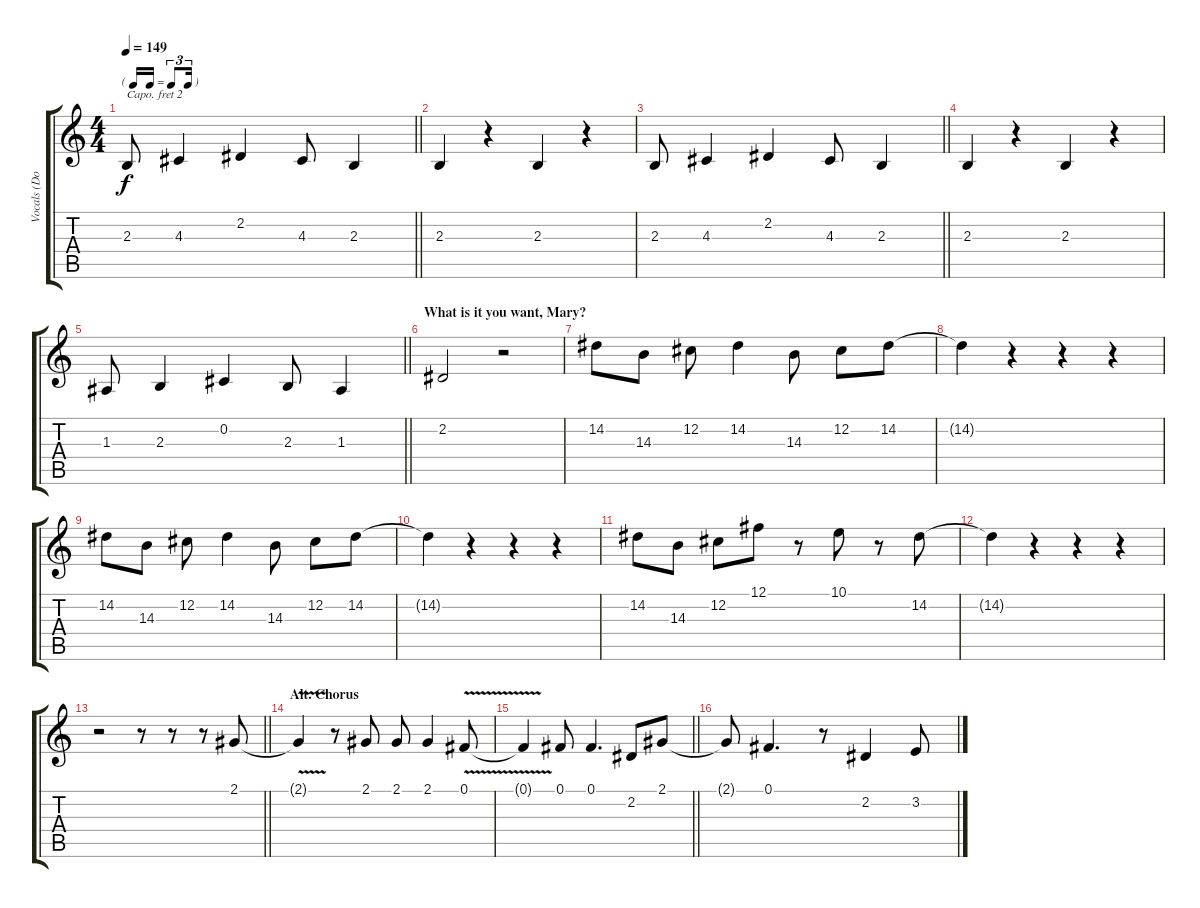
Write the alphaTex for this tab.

\track ("Vocals (Dougie)" "Vocals (Do") {instrument clarinet}
\staff {score tabs}
\capo 2
\tuning (E4 B3 G3 D3 A2 E2) {hide}
\ts (4 4)
\tf triplet16th
\tempo 149
\clef g2
\barLineRight lightlight
\ks c
2.3.8{dy f} 4.3.4 2.2.4 4.3.8 2.3.4 |
2.3.4 r.4 2.3.4 r.4 |
\barLineRight lightlight
2.3.8 4.3.4 2.2.4 4.3.8 2.3.4 |
2.3.4 r.4 2.3.4 r.4 |
\barLineRight lightlight
1.3.8 2.3.4 0.2.4 2.3.8 1.3.4 |
\section ("" "What is it you want, Mary?")
2.2.2 r.2 |
14.2.8 14.3.8 12.2.8 14.2.4 14.3.8 12.2.8 14.2.8 |
14.2{t}.4 r.4 r.4 r.4 |
14.2.8 14.3.8 12.2.8 14.2.4 14.3.8 12.2.8 14.2.8 |
14.2{t}.4 r.4 r.4 r.4 |
14.2.8 14.3.8 12.2.8 12.1.8 r.8 10.1.8 r.8 14.2.8 |
14.2{t}.4 r.4 r.4 r.4 |
\barLineRight lightlight
r.2 r.8 r.8 r.8 2.1.8 |
\section ("" "Alt. Chorus")
2.1{v t}.4 r.8 2.1.8 2.1.8 2.1.4 0.1{v}.8 |
\barLineRight lightlight
0.1{t}.4 0.1.8 0.1.4{d} 2.2.8 2.1.8 |
2.1{t}.8 0.1.4{d} r.8 2.2.4 3.2.8
